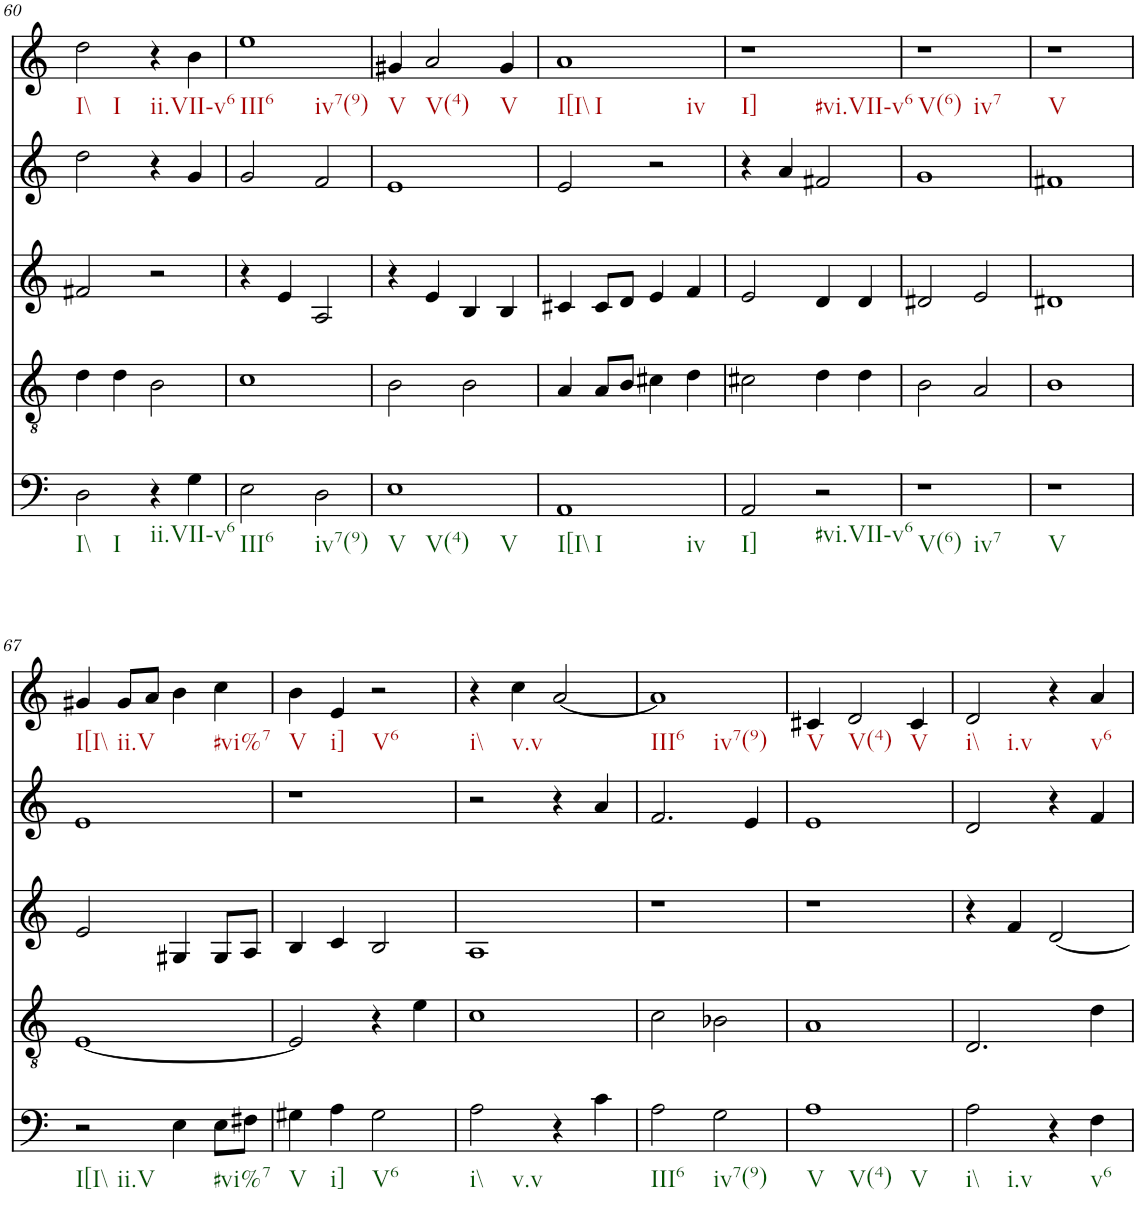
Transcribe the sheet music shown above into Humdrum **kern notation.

**kern	**kern	**kern	**kern	**kern
*part5	*part4	*part3	*part2	*part1
*staff5	*staff4	*staff3	*staff2	*staff1
*I"vox	*I"vox	*I"vox	*I"vox	*I"vox
!!LO:PB:g=z
*clefF4	*clefGv2	*clefG2	*clefG2	*clefG2
*k[]	*k[]	*k[]	*k[]	*k[]
*M4/4	*M4/4	*M4/4	*M4/4	*M4/4
=60	=60	=60	=60	=60
2D\	4d\	2f#X/	2dd\	2dd\
.	4d\	.	.	.
4r	2B\	2r	4r	4r
4G\	.	.	4g/	4b\
=61	=61	=61	=61	=61
2E\	1c	4r	2g/	1ee
.	.	4e/	.	.
2D\	.	2A/	2f/	.
=62	=62	=62	=62	=62
1E	2B\	4r	1e	4g#X/
.	.	4e/	.	2a/
.	2B\	4B/	.	.
.	.	4B/	.	4g#/
=63	=63	=63	=63	=63
1AA	4A/	4c#X/	2e/	1a
.	8A/L	8c#/L	.	.
.	8B/J	8d/J	.	.
.	4c#X\	4e/	2r	.
.	4d\	4f/	.	.
=64	=64	=64	=64	=64
2AA/	2c#X\	2e/	4r	1r
.	.	.	4a/	.
2r	4d\	4d/	2f#X/	.
.	4d\	4d/	.	.
=65	=65	=65	=65	=65
1r	2B\	2d#X/	1g	1r
.	2A/	2e/	.	.
=66	=66	=66	=66	=66
1r	1B	1d#X	1f#X	1r
!!LO:LB:g=z
=67	=67	=67	=67	=67
2r	[1E	2e/	1e	4g#X/
.	.	.	.	8g#/L
.	.	.	.	8a/J
4E\	.	4G#X/	.	4b\
8E\L	.	8G#/L	.	4cc\
8F#X\J	.	8A/J	.	.
=68	=68	=68	=68	=68
4G#X\	2E/]	4B/	1r	4b\
4A\	.	4c/	.	4e/
2G#\	4r	2B/	.	2r
.	4e\	.	.	.
=69	=69	=69	=69	=69
2A\	1c	1A	2r	4r
.	.	.	.	4cc\
4r	.	.	4r	[2a/
4c\	.	.	4a/	.
=70	=70	=70	=70	=70
2A\	2c\	1r	2.f/	1a]
2G\	2B-X\	.	.	.
.	.	.	4e/	.
=71	=71	=71	=71	=71
1A	1A	1r	1e	4c#X/
.	.	.	.	2d/
.	.	.	.	4c#/
=72	=72	=72	=72	=72
2A\	2.D/	4r	2d/	2d/
.	.	4f/	.	.
4r	.	[2d/	4r	4r
4F\	4d\	.	4f/	4a/
=	=	=	=	=
*-	*-	*-	*-	*-
